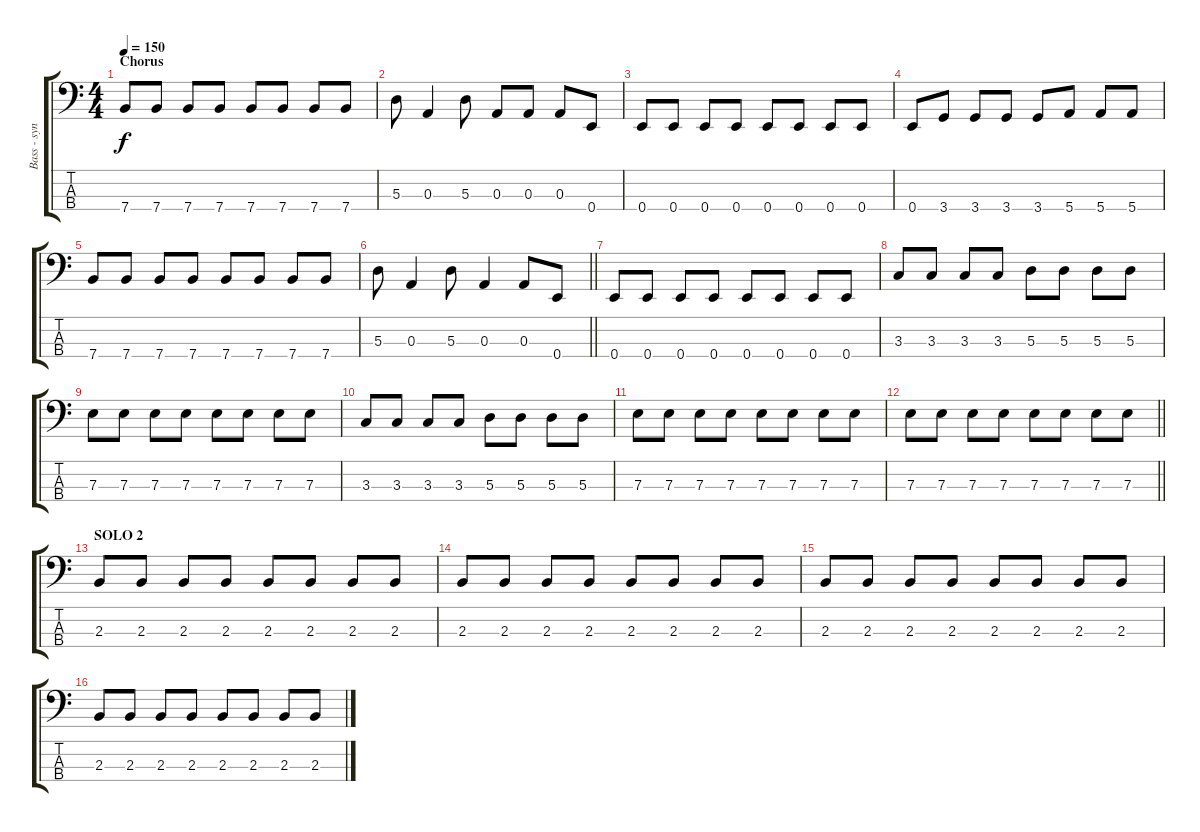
\track ("Bass - synth" "Bass - syn") {instrument synthbass2}
\staff {score tabs}
\tuning (G2 D2 A1 E1) {hide}
\ts (4 4)
\section ("" "Chorus")
\tempo 150
\clef f4
\ks c
7.4.8{dy f} 7.4.8 7.4.8 7.4.8 7.4.8 7.4.8 7.4.8 7.4.8 |
5.3.8 0.3.4 5.3.8 0.3.8 0.3.8 0.3.8 0.4.8 |
0.4.8 0.4.8 0.4.8 0.4.8 0.4.8 0.4.8 0.4.8 0.4.8 |
0.4.8 3.4.8 3.4.8 3.4.8 3.4.8 5.4.8 5.4.8 5.4.8 |
7.4.8 7.4.8 7.4.8 7.4.8 7.4.8 7.4.8 7.4.8 7.4.8 |
\barLineRight lightlight
5.3.8 0.3.4 5.3.8 0.3.4 0.3.8 0.4.8 |
0.4.8 0.4.8 0.4.8 0.4.8 0.4.8 0.4.8 0.4.8 0.4.8 |
3.3.8 3.3.8 3.3.8 3.3.8 5.3.8 5.3.8 5.3.8 5.3.8 |
7.3.8 7.3.8 7.3.8 7.3.8 7.3.8 7.3.8 7.3.8 7.3.8 |
3.3.8 3.3.8 3.3.8 3.3.8 5.3.8 5.3.8 5.3.8 5.3.8 |
7.3.8 7.3.8 7.3.8 7.3.8 7.3.8 7.3.8 7.3.8 7.3.8 |
\barLineRight lightlight
7.3.8 7.3.8 7.3.8 7.3.8 7.3.8 7.3.8 7.3.8 7.3.8 |
\section ("" "SOLO 2")
2.3.8 2.3.8 2.3.8 2.3.8 2.3.8 2.3.8 2.3.8 2.3.8 |
2.3.8 2.3.8 2.3.8 2.3.8 2.3.8 2.3.8 2.3.8 2.3.8 |
2.3.8 2.3.8 2.3.8 2.3.8 2.3.8 2.3.8 2.3.8 2.3.8 |
2.3.8 2.3.8 2.3.8 2.3.8 2.3.8 2.3.8 2.3.8 2.3.8
